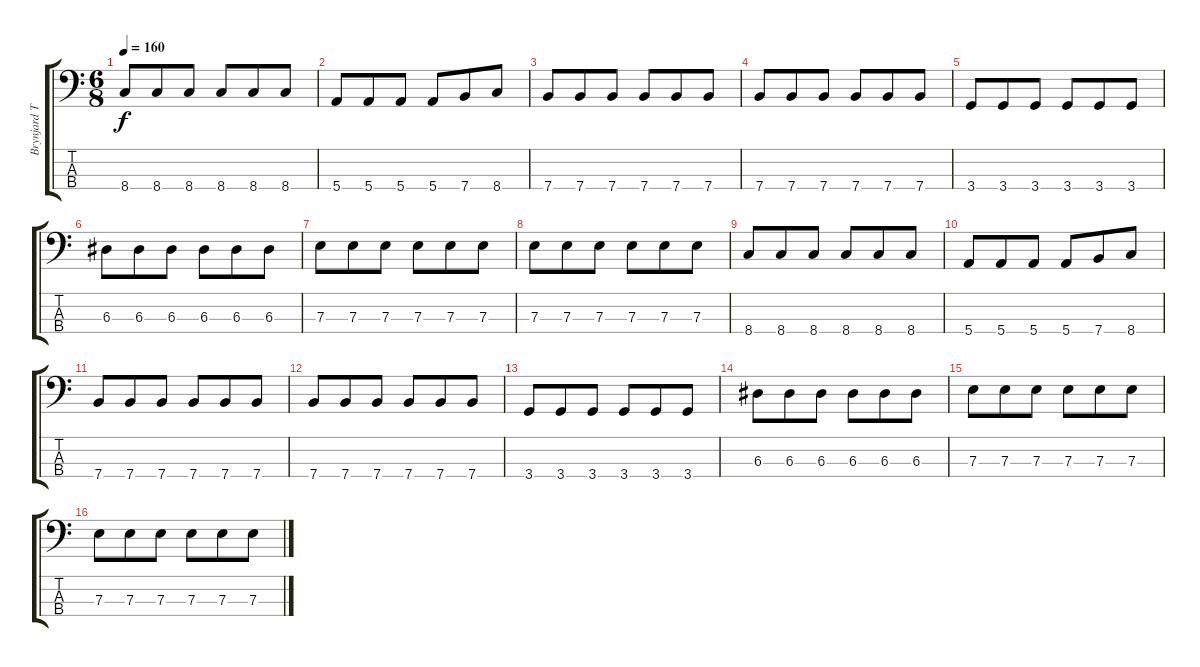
\track ("Brynjard Tristan" "Brynjard T") {instrument electricbasspick}
\staff {score tabs}
\tuning (G2 D2 A1 E1) {hide}
\ts (6 8)
\tempo 160
\clef f4
\ks c
8.4.8{dy f} 8.4.8 8.4.8 8.4.8 8.4.8 8.4.8 |
5.4.8 5.4.8 5.4.8 5.4.8 7.4.8 8.4.8 |
7.4.8 7.4.8 7.4.8 7.4.8 7.4.8 7.4.8 |
7.4.8 7.4.8 7.4.8 7.4.8 7.4.8 7.4.8 |
3.4.8 3.4.8 3.4.8 3.4.8 3.4.8 3.4.8 |
6.3.8 6.3.8 6.3.8 6.3.8 6.3.8 6.3.8 |
7.3.8 7.3.8 7.3.8 7.3.8 7.3.8 7.3.8 |
7.3.8 7.3.8 7.3.8 7.3.8 7.3.8 7.3.8 |
8.4.8 8.4.8 8.4.8 8.4.8 8.4.8 8.4.8 |
5.4.8 5.4.8 5.4.8 5.4.8 7.4.8 8.4.8 |
7.4.8 7.4.8 7.4.8 7.4.8 7.4.8 7.4.8 |
7.4.8 7.4.8 7.4.8 7.4.8 7.4.8 7.4.8 |
3.4.8 3.4.8 3.4.8 3.4.8 3.4.8 3.4.8 |
6.3.8 6.3.8 6.3.8 6.3.8 6.3.8 6.3.8 |
7.3.8 7.3.8 7.3.8 7.3.8 7.3.8 7.3.8 |
7.3.8 7.3.8 7.3.8 7.3.8 7.3.8 7.3.8
